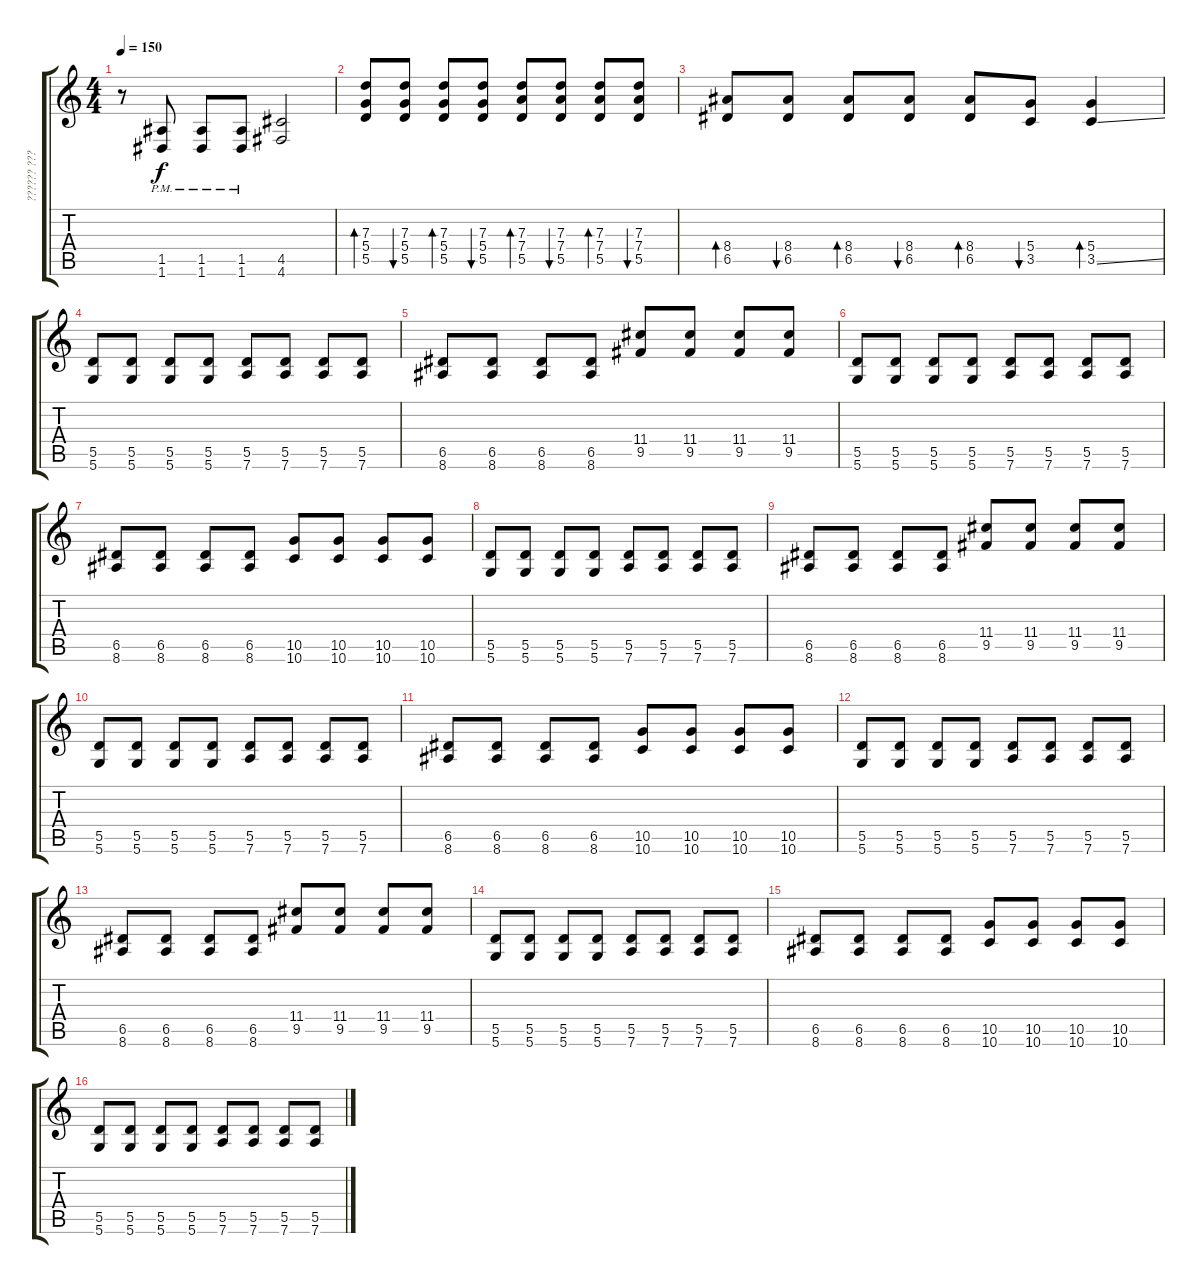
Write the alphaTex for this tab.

\track ("?????? ???????" "?????? ???") {instrument distortionguitar}
\staff {score tabs}
\tuning (E4 B3 G3 D3 A2 D2) {hide}
\ts (4 4)
\tempo 150
\clef g2
\ks c
r.8{dy f} (1.5{pm} 1.6{pm}).8 (1.5{pm} 1.6{pm}).8 (1.5{pm} 1.6).8 (4.5 4.6).2 |
(7.3 5.4 5.5).8{bd 60} (7.3 5.4 5.5).8{bu 60} (7.3 5.4 5.5).8{bd 60} (7.3 5.4 5.5).8{bu 60} (7.3 7.4 5.5).8{bd 60} (7.3 7.4 5.5).8{bu 60} (7.3 7.4 5.5).8{bd 60} (7.3 7.4 5.5).8{bu 60} |
(8.4 6.5).8{bd 60} (8.4 6.5).8{bu 60} (8.4 6.5).8{bd 60} (8.4 6.5).8{bu 60} (8.4 6.5).8{bd 60} (5.4 3.5).8{bu 60} (5.4 3.5{ss}).4{bd 60} |
(5.5 5.6).8 (5.5 5.6).8 (5.5 5.6).8 (5.5 5.6).8 (5.5 7.6).8 (5.5 7.6).8 (5.5 7.6).8 (5.5 7.6).8 |
(6.5 8.6).8 (6.5 8.6).8 (6.5 8.6).8 (6.5 8.6).8 (11.4 9.5).8 (11.4 9.5).8 (11.4 9.5).8 (11.4 9.5).8 |
(5.5 5.6).8 (5.5 5.6).8 (5.5 5.6).8 (5.5 5.6).8 (5.5 7.6).8 (5.5 7.6).8 (5.5 7.6).8 (5.5 7.6).8 |
(6.5 8.6).8 (6.5 8.6).8 (6.5 8.6).8 (6.5 8.6).8 (10.5 10.6).8 (10.5 10.6).8 (10.5 10.6).8 (10.5 10.6).8 |
(5.5 5.6).8 (5.5 5.6).8 (5.5 5.6).8 (5.5 5.6).8 (5.5 7.6).8 (5.5 7.6).8 (5.5 7.6).8 (5.5 7.6).8 |
(6.5 8.6).8 (6.5 8.6).8 (6.5 8.6).8 (6.5 8.6).8 (11.4 9.5).8 (11.4 9.5).8 (11.4 9.5).8 (11.4 9.5).8 |
(5.5 5.6).8 (5.5 5.6).8 (5.5 5.6).8 (5.5 5.6).8 (5.5 7.6).8 (5.5 7.6).8 (5.5 7.6).8 (5.5 7.6).8 |
(6.5 8.6).8 (6.5 8.6).8 (6.5 8.6).8 (6.5 8.6).8 (10.5 10.6).8 (10.5 10.6).8 (10.5 10.6).8 (10.5 10.6).8 |
(5.5 5.6).8 (5.5 5.6).8 (5.5 5.6).8 (5.5 5.6).8 (5.5 7.6).8 (5.5 7.6).8 (5.5 7.6).8 (5.5 7.6).8 |
(6.5 8.6).8 (6.5 8.6).8 (6.5 8.6).8 (6.5 8.6).8 (11.4 9.5).8 (11.4 9.5).8 (11.4 9.5).8 (11.4 9.5).8 |
(5.5 5.6).8 (5.5 5.6).8 (5.5 5.6).8 (5.5 5.6).8 (5.5 7.6).8 (5.5 7.6).8 (5.5 7.6).8 (5.5 7.6).8 |
(6.5 8.6).8 (6.5 8.6).8 (6.5 8.6).8 (6.5 8.6).8 (10.5 10.6).8 (10.5 10.6).8 (10.5 10.6).8 (10.5 10.6).8 |
(5.5 5.6).8 (5.5 5.6).8 (5.5 5.6).8 (5.5 5.6).8 (5.5 7.6).8 (5.5 7.6).8 (5.5 7.6).8 (5.5 7.6).8
